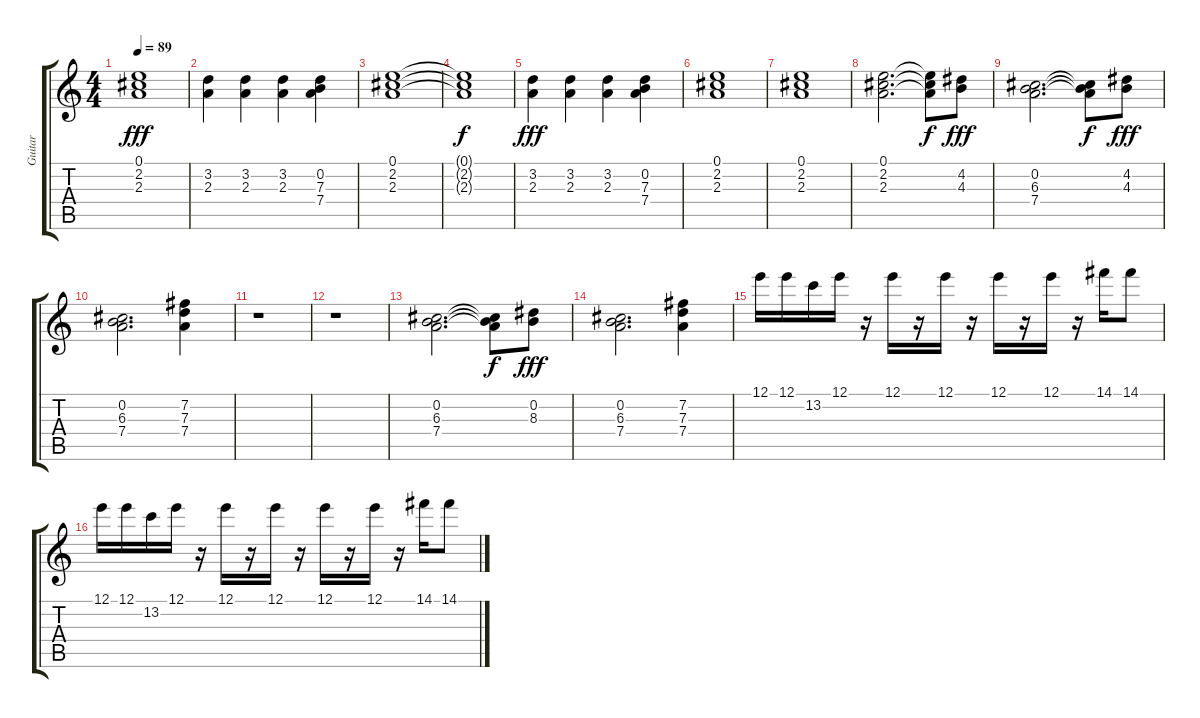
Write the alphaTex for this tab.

\track ("Guitar" "Guitar") {instrument acousticguitarnylon}
\staff {score tabs}
\tuning (E4 B3 G3 D3 A2 E2) {hide}
\ts (4 4)
\tempo 89
\clef g2
\ks c
(0.1 2.2 2.3).1{dy fff} |
(3.2 2.3).4 (3.2 2.3).4 (3.2 2.3).4 (0.2 7.3 7.4).4 |
(0.1 2.2 2.3).1 |
(0.1{t} 2.2{t} 2.3{t}).1{dy f} |
(3.2 2.3).4{dy fff} (3.2 2.3).4 (3.2 2.3).4 (0.2 7.3 7.4).4 |
(0.1 2.2 2.3).1 |
(0.1 2.2 2.3).1 |
(0.1 2.2 2.3).2{d} (0.1{t} 2.2{t} 2.3{t}).8{dy f} (4.2 4.3).8{dy fff} |
(0.2 6.3 7.4).2{d} (0.2{t} 6.3{t} 7.4{t}).8{dy f} (4.2 4.3).8{dy fff} |
(0.2 6.3 7.4).2{d} (7.2 7.3 7.4).4 |
r.1 |
r.1 |
(0.2 6.3 7.4).2{d} (0.2{t} 6.3{t} 7.4{t}).8{dy f} (0.2 8.3).8{dy fff} |
(0.2 6.3 7.4).2{d} (7.2 7.3 7.4).4 |
12.1.16 12.1.16 13.2.16 12.1.16 r.16 12.1.16 r.16 12.1.16 r.16 12.1.16 r.16 12.1.16 r.16 14.1.16 14.1.8 |
12.1.16 12.1.16 13.2.16 12.1.16 r.16 12.1.16 r.16 12.1.16 r.16 12.1.16 r.16 12.1.16 r.16 14.1.16 14.1.8
